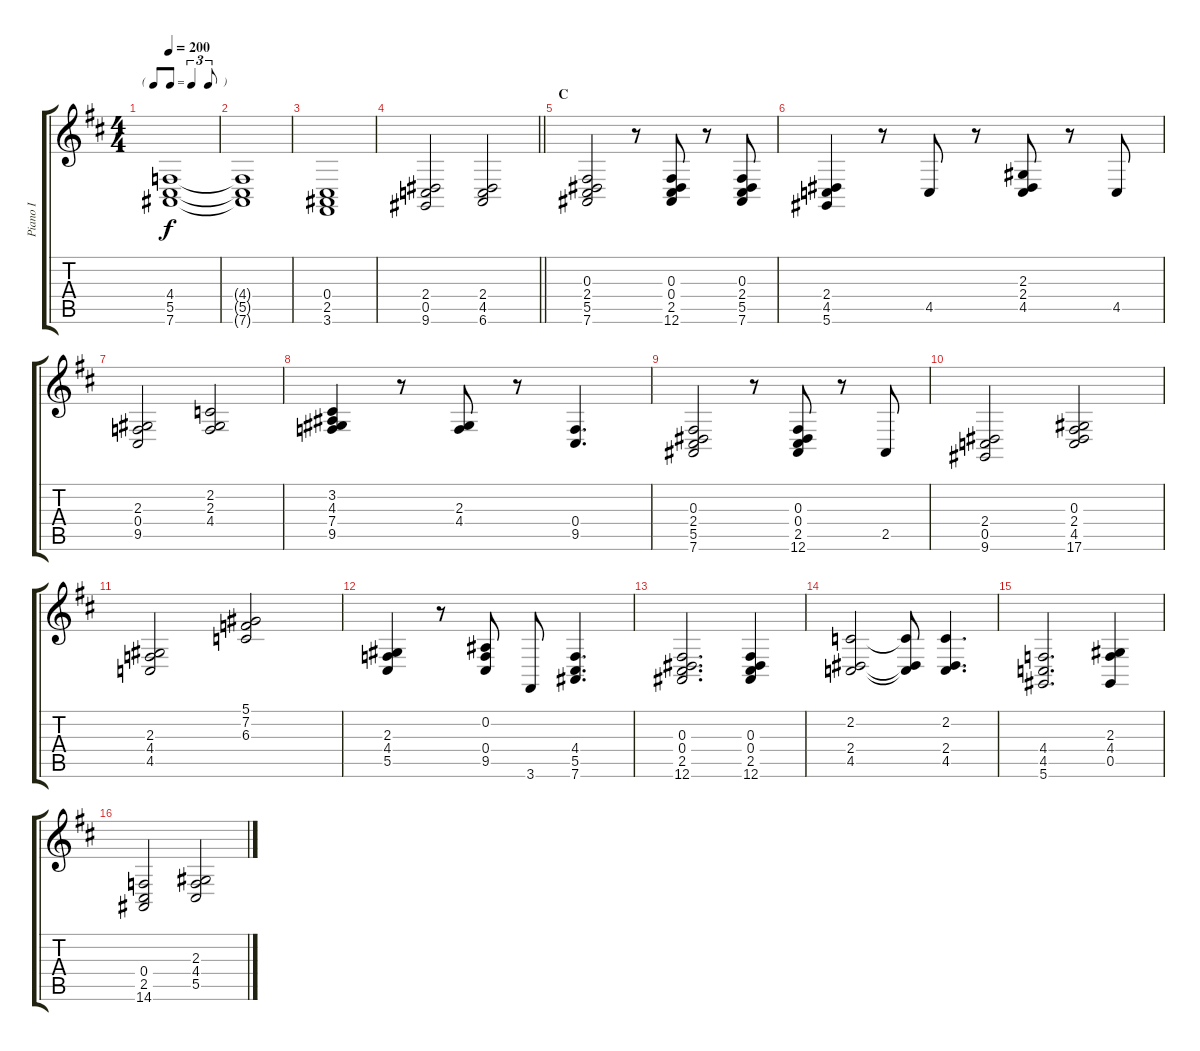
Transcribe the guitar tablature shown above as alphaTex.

\track ("Piano I" "Piano I") {instrument brightacousticpiano}
\staff {score tabs}
\tuning (Eb4 Bb3 Gb3 Db3 Ab2 Eb2) {hide}
\ts (4 4)
\tf triplet8th
\tempo 200
\clef g2
\ks d
(4.4 5.5 7.6).1{dy f} |
(4.4{t} 5.5{t} 7.6{t}).1 |
(0.4 2.5 3.6).1 |
\barLineRight lightlight
(2.4 0.5 9.6).2 (2.4 4.5 6.6).2 |
\section ("" "C")
(0.3 2.4 5.5 7.6).2 r.8 (0.3 0.4 2.5 12.6).8 r.8 (0.3 2.4 5.5 7.6).8 |
(2.4 4.5 5.6).4 r.8 4.5.8 r.8 (2.3 2.4 4.5).8 r.8 4.5.8 |
(2.3 0.4 9.5).2 (2.2 2.3 4.4).2 |
(3.2 4.3 7.4 9.5).4 r.8 (2.3 4.4).8 r.8 (0.4 9.5).4{d} |
(0.3 2.4 5.5 7.6).2 r.8 (0.3 0.4 2.5 12.6).8 r.8 2.5.8 |
(2.4 0.5 9.6).2 (0.3 2.4 4.5 17.6).2 |
(2.3 4.4 4.5).2 (5.1 7.2 6.3).2 |
(2.3 4.4 5.5).4 r.8 (0.2 0.4 9.5).8 3.6.8 (4.4 5.5 7.6).4{d} |
(0.3 0.4 2.5 12.6).2{d} (0.3 0.4 2.5 12.6).4 |
(2.2 2.4 4.5).2 (2.2{t} 2.4{t} 4.5{t}).8 (2.2 2.4 4.5).4{d} |
(4.4 4.5 5.6).2{d} (2.3 4.4 0.5).4 |
(0.4 2.5 14.6).2 (2.3 4.4 5.5).2
